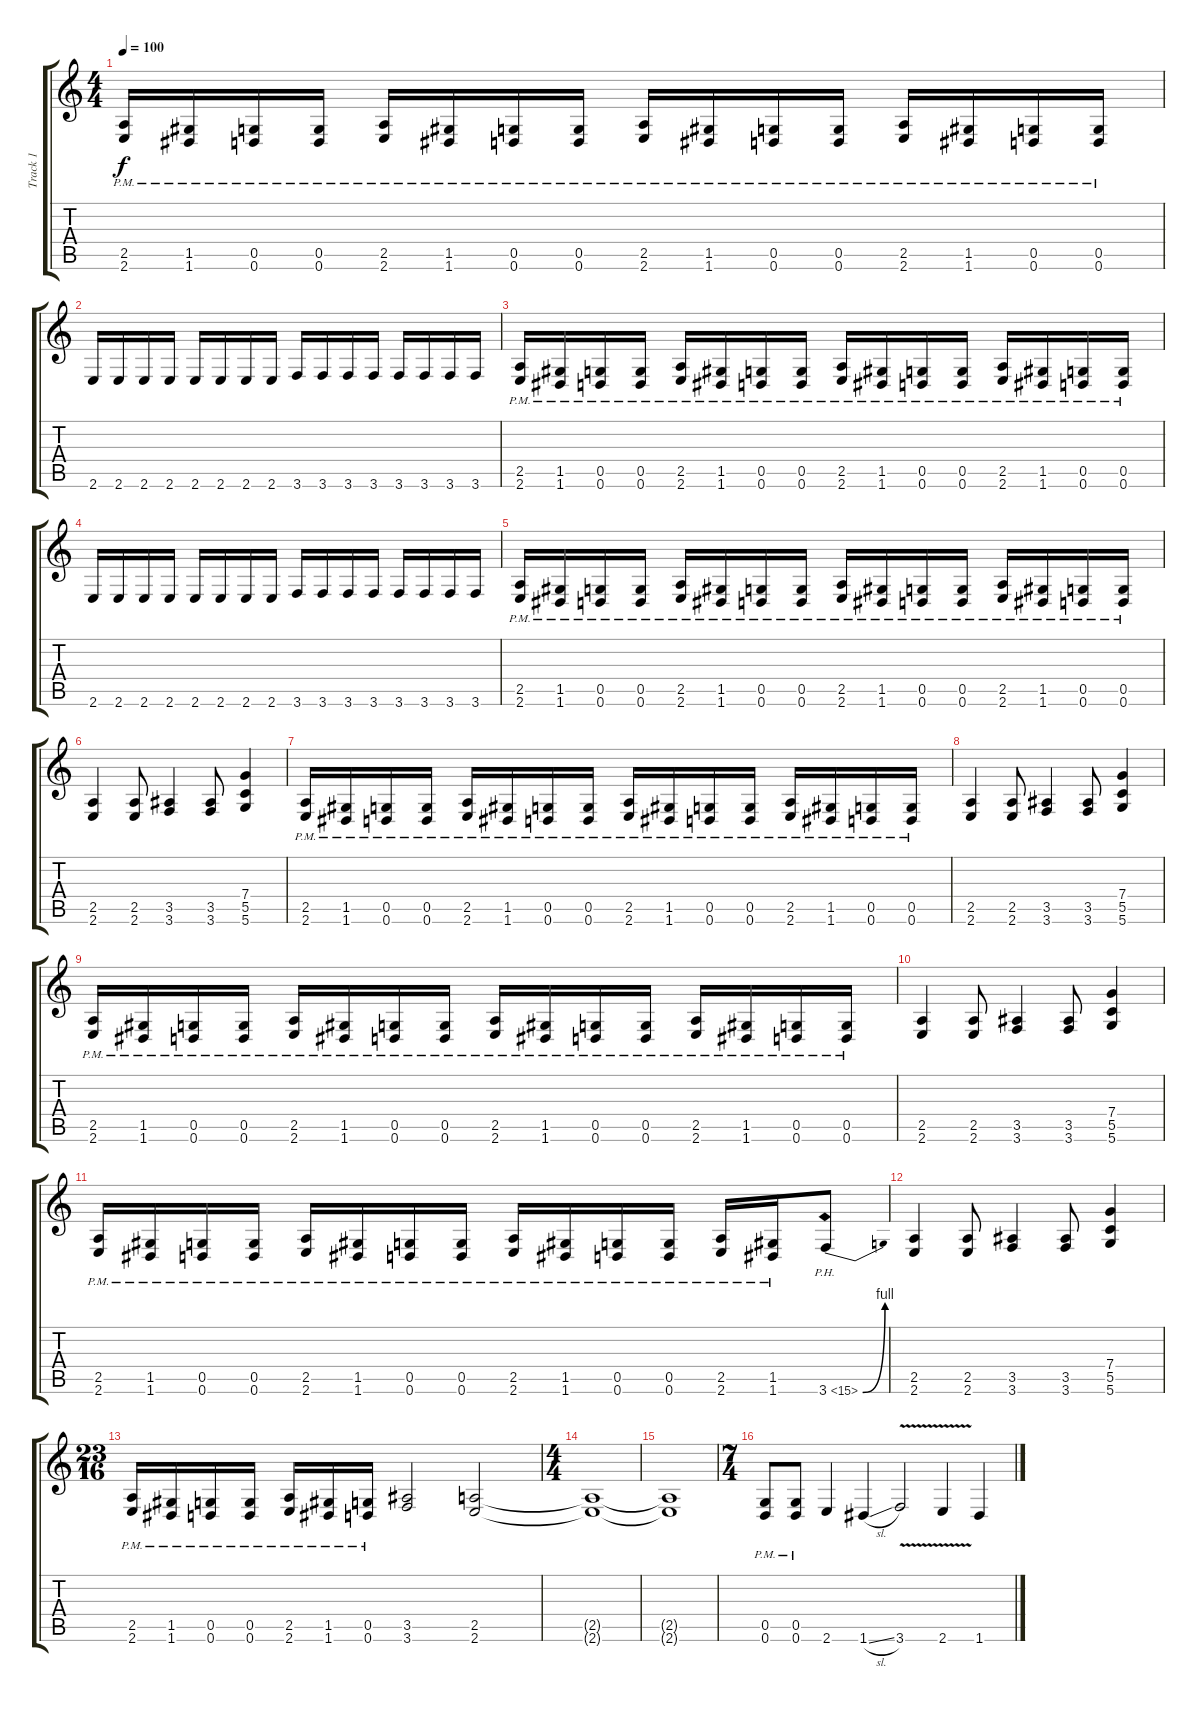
\track ("Track 1" "Track 1") {instrument overdrivenguitar}
\staff {score tabs}
\tuning (D4 A3 F3 C3 G2 D2) {hide}
\ts (4 4)
\tempo 100
\clef g2
\ks c
(2.5{pm} 2.6{pm}).16{dy f} (1.5{pm} 1.6{pm}).16 (0.5{pm} 0.6{pm}).16 (0.5{pm} 0.6{pm}).16 (2.5{pm} 2.6{pm}).16 (1.5{pm} 1.6{pm}).16 (0.5{pm} 0.6{pm}).16 (0.5{pm} 0.6{pm}).16 (2.5{pm} 2.6{pm}).16 (1.5{pm} 1.6{pm}).16 (0.5{pm} 0.6{pm}).16 (0.5{pm} 0.6{pm}).16 (2.5{pm} 2.6{pm}).16 (1.5{pm} 1.6{pm}).16 (0.5{pm} 0.6{pm}).16 (0.5{pm} 0.6{pm}).16 |
2.6.16 2.6.16 2.6.16 2.6.16 2.6.16 2.6.16 2.6.16 2.6.16 3.6.16 3.6.16 3.6.16 3.6.16 3.6.16 3.6.16 3.6.16 3.6.16 |
(2.5{pm} 2.6{pm}).16 (1.5{pm} 1.6{pm}).16 (0.5{pm} 0.6{pm}).16 (0.5{pm} 0.6{pm}).16 (2.5{pm} 2.6{pm}).16 (1.5{pm} 1.6{pm}).16 (0.5{pm} 0.6{pm}).16 (0.5{pm} 0.6{pm}).16 (2.5{pm} 2.6{pm}).16 (1.5{pm} 1.6{pm}).16 (0.5{pm} 0.6{pm}).16 (0.5{pm} 0.6{pm}).16 (2.5{pm} 2.6{pm}).16 (1.5{pm} 1.6{pm}).16 (0.5{pm} 0.6{pm}).16 (0.5{pm} 0.6{pm}).16 |
2.6.16 2.6.16 2.6.16 2.6.16 2.6.16 2.6.16 2.6.16 2.6.16 3.6.16 3.6.16 3.6.16 3.6.16 3.6.16 3.6.16 3.6.16 3.6.16 |
(2.5{pm} 2.6{pm}).16 (1.5{pm} 1.6{pm}).16 (0.5{pm} 0.6{pm}).16 (0.5{pm} 0.6{pm}).16 (2.5{pm} 2.6{pm}).16 (1.5{pm} 1.6{pm}).16 (0.5{pm} 0.6{pm}).16 (0.5{pm} 0.6{pm}).16 (2.5{pm} 2.6{pm}).16 (1.5{pm} 1.6{pm}).16 (0.5{pm} 0.6{pm}).16 (0.5{pm} 0.6{pm}).16 (2.5{pm} 2.6{pm}).16 (1.5{pm} 1.6{pm}).16 (0.5{pm} 0.6{pm}).16 (0.5{pm} 0.6{pm}).16 |
(2.5 2.6).4 (2.5 2.6).8 (3.5 3.6).4 (3.5 3.6).8 (7.4 5.5 5.6).4 |
(2.5{pm} 2.6{pm}).16 (1.5{pm} 1.6{pm}).16 (0.5{pm} 0.6{pm}).16 (0.5{pm} 0.6{pm}).16 (2.5{pm} 2.6{pm}).16 (1.5{pm} 1.6{pm}).16 (0.5{pm} 0.6{pm}).16 (0.5{pm} 0.6{pm}).16 (2.5{pm} 2.6{pm}).16 (1.5{pm} 1.6{pm}).16 (0.5{pm} 0.6{pm}).16 (0.5{pm} 0.6{pm}).16 (2.5{pm} 2.6{pm}).16 (1.5{pm} 1.6{pm}).16 (0.5{pm} 0.6{pm}).16 (0.5{pm} 0.6{pm}).16 |
(2.5 2.6).4 (2.5 2.6).8 (3.5 3.6).4 (3.5 3.6).8 (7.4 5.5 5.6).4 |
(2.5{pm} 2.6{pm}).16 (1.5{pm} 1.6{pm}).16 (0.5{pm} 0.6{pm}).16 (0.5{pm} 0.6{pm}).16 (2.5{pm} 2.6{pm}).16 (1.5{pm} 1.6{pm}).16 (0.5{pm} 0.6{pm}).16 (0.5{pm} 0.6{pm}).16 (2.5{pm} 2.6{pm}).16 (1.5{pm} 1.6{pm}).16 (0.5{pm} 0.6{pm}).16 (0.5{pm} 0.6{pm}).16 (2.5{pm} 2.6{pm}).16 (1.5{pm} 1.6{pm}).16 (0.5{pm} 0.6{pm}).16 (0.5{pm} 0.6{pm}).16 |
(2.5 2.6).4 (2.5 2.6).8 (3.5 3.6).4 (3.5 3.6).8 (7.4 5.5 5.6).4 |
(2.5{pm} 2.6{pm}).16 (1.5{pm} 1.6{pm}).16 (0.5{pm} 0.6{pm}).16 (0.5{pm} 0.6{pm}).16 (2.5{pm} 2.6{pm}).16 (1.5{pm} 1.6{pm}).16 (0.5{pm} 0.6{pm}).16 (0.5{pm} 0.6{pm}).16 (2.5{pm} 2.6{pm}).16 (1.5{pm} 1.6{pm}).16 (0.5{pm} 0.6{pm}).16 (0.5{pm} 0.6{pm}).16 (2.5{pm} 2.6{pm}).16 (1.5{pm} 1.6{pm}).16 3.6{be (bend 0 0 60 4) ph 12}.8 |
(2.5 2.6).4 (2.5 2.6).8 (3.5 3.6).4 (3.5 3.6).8 (7.4 5.5 5.6).4 |
\ts (23 16)
(2.5{pm} 2.6{pm}).16 (1.5{pm} 1.6{pm}).16 (0.5{pm} 0.6{pm}).16 (0.5{pm} 0.6{pm}).16 (2.5{pm} 2.6{pm}).16 (1.5{pm} 1.6{pm}).16 (0.5{pm} 0.6{pm}).16 (3.5 3.6).2 (2.5 2.6).2 |
\ts (4 4)
(2.5{t} 2.6{t}).1 |
(2.5{t} 2.6{t}).1 |
\ts (7 4)
(0.5{pm} 0.6{pm}).8 (0.5{pm} 0.6{pm}).8 2.6.4 1.6{sl}.4 3.6{v}.2 2.6{v}.4 1.6.4
